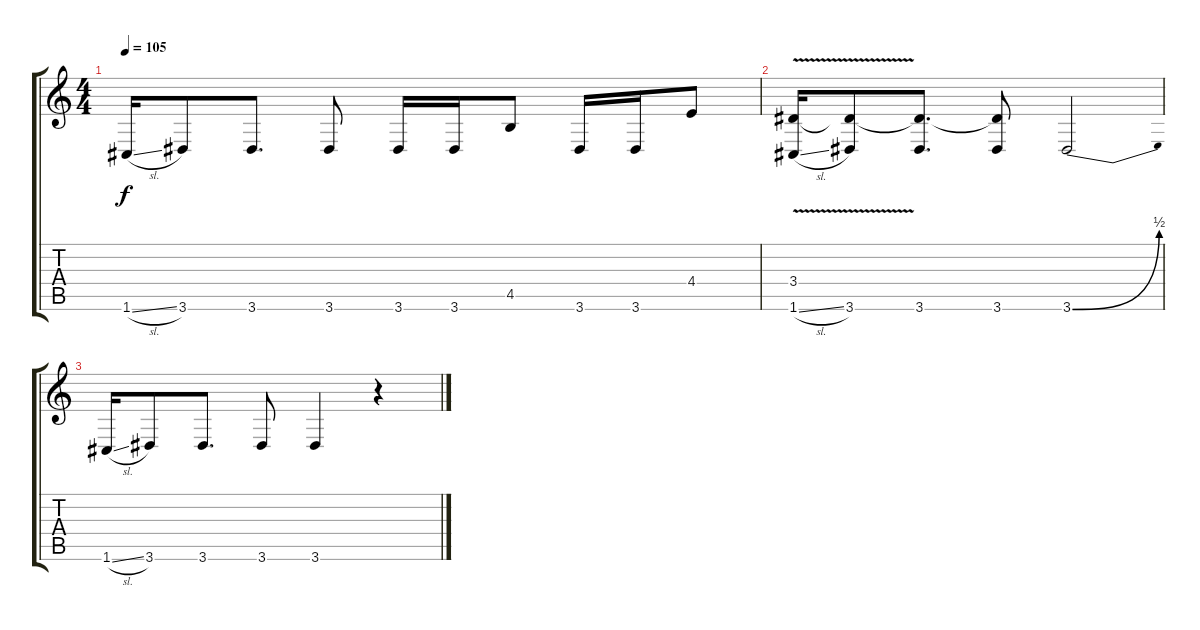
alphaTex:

\track "" {instrument distortionguitar}
\staff {score tabs}
\tuning (D4 A3 F3 C3 G2 C2) {hide}
\ts (4 4)
\tempo 105
\clef g2
\ks c
1.6{sl}.16{dy f} 3.6.8 3.6.8{d} 3.6.8 3.6.16 3.6.16 4.5.8 3.6.16 3.6.16 4.4.8 |
(3.4{v} 1.6{sl}).16 (3.4{t} 3.6).8 (3.4{t} 3.6).8{d} (3.4{t} 3.6).8 3.6{be (bend 0 0 60 2)}.2 |
1.6{sl}.16 3.6.8 3.6.8{d} 3.6.8 3.6.4 r.4
